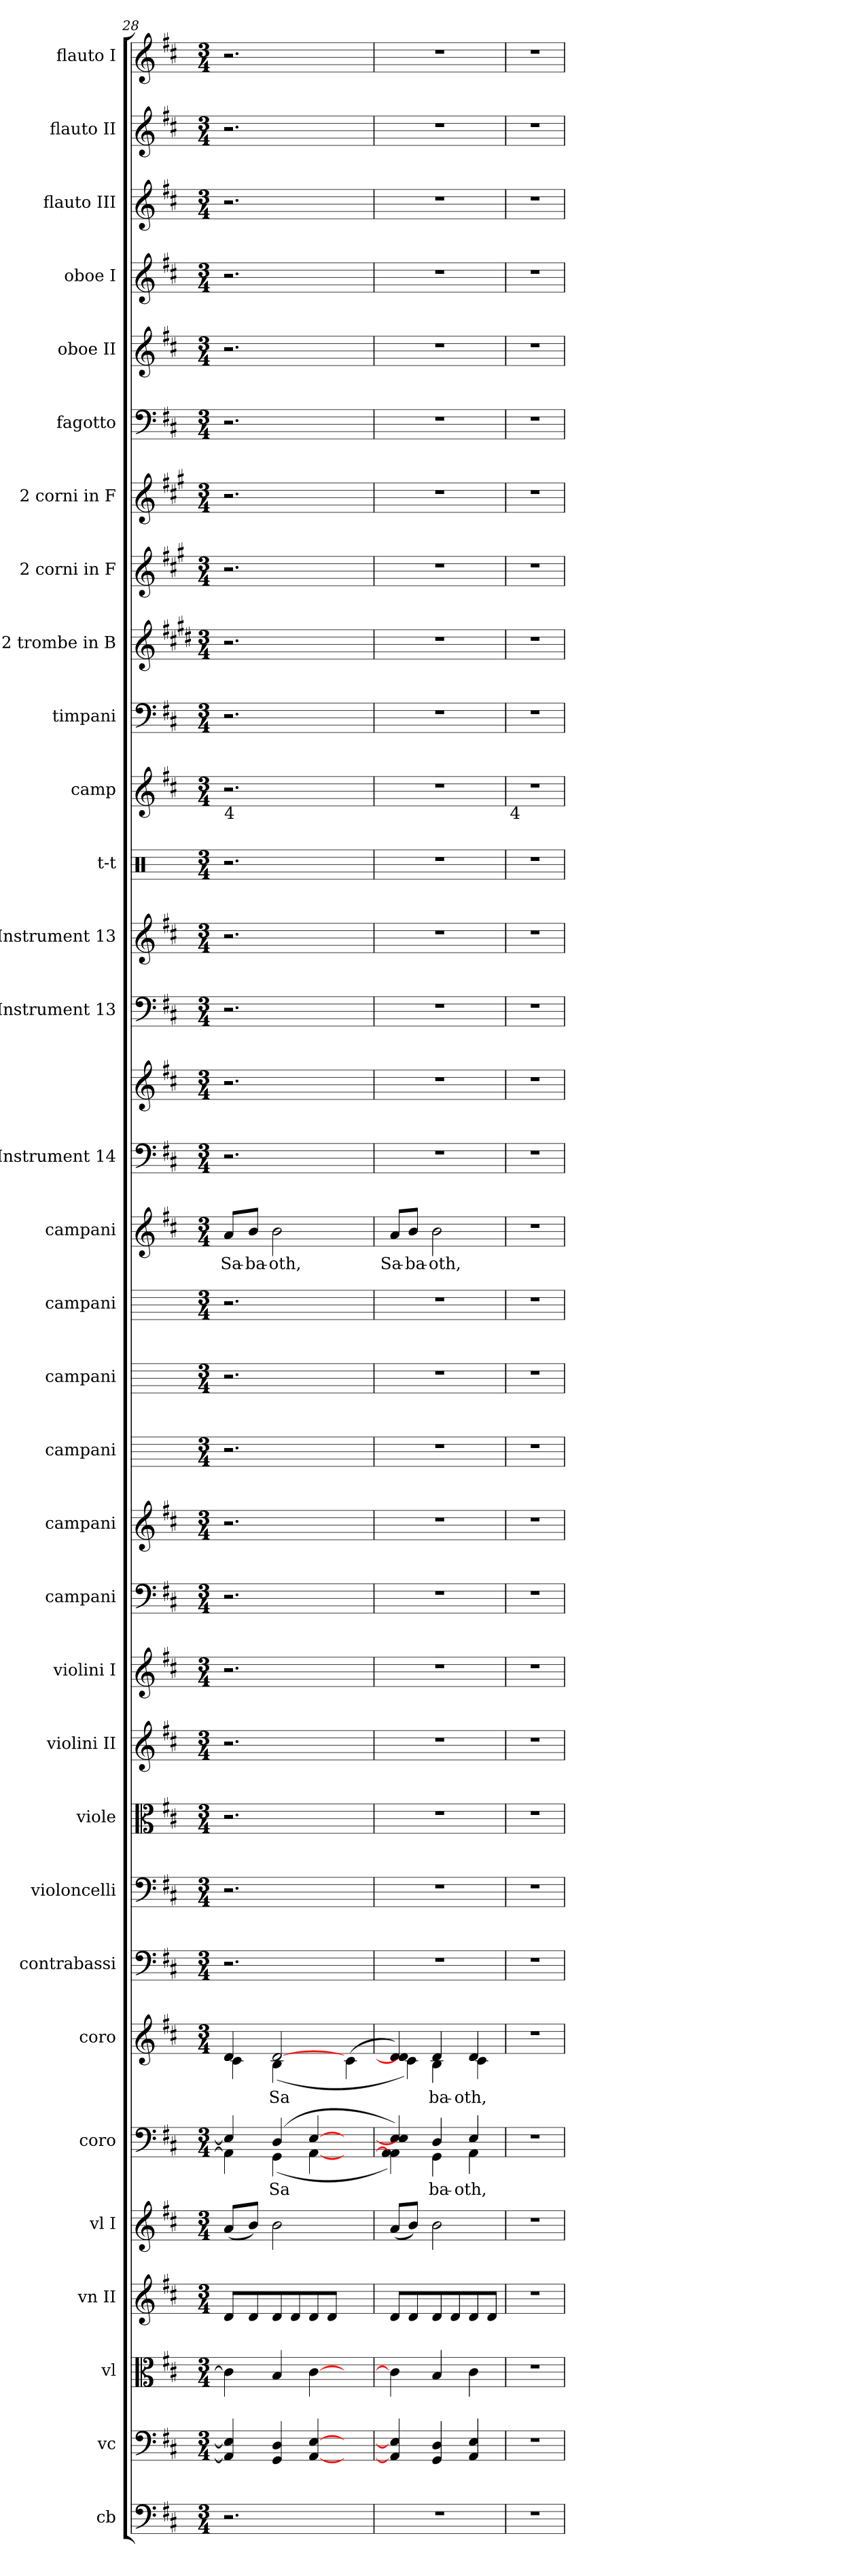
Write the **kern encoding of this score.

**kern	**kern	**kern	**kern	**kern	**kern	**text	**kern	**text	**kern	**kern	**kern	**kern	**kern	**kern	**kern	**kern	**kern	**kern	**kern	**text	**kern	**kern	**kern	**kern	**kern	**kern	**kern	**kern	**kern	**kern	**kern	**kern	**kern	**kern	**kern	**kern
*part33	*part32	*part31	*part30	*part29	*part28	*part28	*part27	*part27	*part26	*part25	*part24	*part23	*part22	*part21	*part20	*part19	*part18	*part17	*part16	*part16	*part15	*part15	*part14	*part13	*part12	*part11	*part10	*part9	*part8	*part7	*part6	*part5	*part4	*part3	*part2	*part1
*staff34	*staff33	*staff32	*staff31	*staff30	*staff29	*staff29	*staff28	*staff28	*staff27	*staff26	*staff25	*staff24	*staff23	*staff22	*staff21	*staff20	*staff19	*staff18	*staff17	*staff17	*staff16	*staff15	*staff14	*staff13	*staff12	*staff11	*staff10	*staff9	*staff8	*staff7	*staff6	*staff5	*staff4	*staff3	*staff2	*staff1
*I"cb	*I"vc	*I"vl	*I"vn II	*I"vl I	*I"coro	*	*I"coro	*	*I"contrabassi	*I"violoncelli	*I"viole	*I"violini II	*I"violini I	*I"campani	*I"campani	*I"campani	*I"campani	*I"campani	*I"campani	*	*I"Instrument 14	*	*I"Instrument 13	*I"Instrument 13	*I"t-t	*I"camp	*I"timpani	*I"2 trombe  in B	*I"2 corni  in F	*I"2 corni  in F	*I"fagotto	*I"oboe II	*I"oboe I	*I"flauto III	*I"flauto II	*I"flauto I
*I'cb	*I'vc	*I'vl	*I'vn II	*I'vl I	*	*	*	*	*I'cb	*I'vc	*I'vl	*I'vn II	*I'vl I	*	*	*	*	*	*	*	*	*	*	*	*I't-t	*I'camp	*I'timp	*I'trb	*	*	*I'fag	*I'ob II	*I'ob I	*I'fl III	*I'fl II	*I'fl I
*clefF4	*clefF4	*clefC3	*clefG2	*clefG2	*clefF4	*	*clefG2	*	*clefF4	*clefF4	*clefC3	*clefG2	*clefG2	*clefF4	*clefG2	*	*	*	*clefG2	*	*clefF4	*clefG2	*clefF4	*clefG2	*clefX	*clefG2	*clefF4	*clefG2	*clefG2	*clefG2	*clefF4	*clefG2	*clefG2	*clefG2	*clefG2	*clefG2
*	*	*	*	*	*	*	*	*	*ITrd7c12	*	*	*	*	*	*	*	*	*	*	*	*	*	*	*	*ITrd-1c-2	*	*	*ITrd1c2	*ITrd-3c-5	*ITrd-3c-5	*	*	*	*	*	*
*k[f#c#]	*k[f#c#]	*k[f#c#]	*k[f#c#]	*k[f#c#]	*k[f#c#]	*	*k[f#c#]	*	*k[f#c#]	*k[f#c#]	*k[f#c#]	*k[f#c#]	*k[f#c#]	*k[f#c#]	*k[f#c#]	*k[]	*k[]	*k[]	*k[f#c#]	*	*k[f#c#]	*k[f#c#]	*k[f#c#]	*k[f#c#]	*	*k[f#c#]	*k[f#c#]	*k[f#c#]	*k[f#c#]	*k[f#c#]	*k[f#c#]	*k[f#c#]	*k[f#c#]	*k[f#c#]	*k[f#c#]	*k[f#c#]
*D:	*D:	*D:	*D:	*D:	*D:	*	*D:	*	*D:	*D:	*D:	*D:	*D:	*D:	*D:	*C:	*C:	*C:	*D:	*	*D:	*D:	*D:	*D:	*	*D:	*D:	*D:	*D:	*D:	*D:	*D:	*D:	*D:	*D:	*D:
*M3/4	*M3/4	*M3/4	*M3/4	*M3/4	*M3/4	*	*M3/4	*	*M3/4	*M3/4	*M3/4	*M3/4	*M3/4	*M3/4	*M3/4	*M3/4	*M3/4	*M3/4	*M3/4	*	*M3/4	*M3/4	*M3/4	*M3/4	*M3/4	*M3/4	*M3/4	*M3/4	*M3/4	*M3/4	*M3/4	*M3/4	*M3/4	*M3/4	*M3/4	*M3/4
=28	=28	=28	=28	=28	=28	=28	=28	=28	=28	=28	=28	=28	=28	=28	=28	=28	=28	=28	=28	=28	=28	=28	=28	=28	=28	=28	=28	=28	=28	=28	=28	=28	=28	=28	=28	=28
*	*	*	*	*	*^	*	*	*	*	*	*	*	*	*	*	*	*	*	*	*	*	*	*	*	*	*	*	*	*	*	*	*	*	*	*	*
!	!	!	!	!	!	!	!	!	!	!	!	!	!	!	!	!	!	!	!	!	!	!	!	!	!	!	!LO:TX:b:t=4	!	!	!	!	!	!	!	!	!	!
!	!	!	!	!	!	!	!LO:LY:b:cj	!	!LO:LY:b:cj	!	!	!	!	!	!	!	!	!	!	!	!LO:LY:b:cj	!	!	!	!	!	!	!	!	!	!	!	!	!	!	!	!
*	*	*	*	*	*	*	*	*^	*	*	*	*	*	*	*	*	*	*	*	*	*	*	*	*	*	*	*	*	*	*	*	*	*	*	*	*	*
2.r	4E/] 4AA/]	4c#\]	8d/L	(<8a/L	4E/]	4AA\]	.	4d/	4c#\	.	2.r	2.r	2.r	2.r	2.r	2.r	2.r	2.r	2.r	2.r	8a/L	Sa-	2.r	2.r	2.r	2.r	2.r	2.r	2.r	2.r	2.r	2.r	2.r	2.r	2.r	2.r	2.r	2.r
!	!	!	!	!	!	!	!	!	!	!	!	!	!	!	!	!	!	!	!	!	!	!LO:LY:b:cj	!	!	!	!	!	!	!	!	!	!	!	!	!	!	!	!
.	.	.	8d/	8b/J)	.	.	.	.	.	.	.	.	.	.	.	.	.	.	.	.	8b/J	-ba-	.	.	.	.	.	.	.	.	.	.	.	.	.	.	.	.
!	!	!	!	!	!	!	!LO:LY:b:cj	!	!	!LO:LY:b:cj	!	!	!	!	!	!	!	!	!	!	!	!LO:LY:b:cj	!	!	!	!	!	!	!	!	!	!	!	!	!	!	!	!
.	4D/ 4GG/	4B/	8d/	2b\	(>4D/	(<4GG\	Sa-	[>2d/	(<4B\	Sa-	.	.	.	.	.	.	.	.	.	.	2b\	-oth,	.	.	.	.	.	.	.	.	.	.	.	.	.	.	.	.
.	.	.	8d/	.	.	.	.	.	.	.	.	.	.	.	.	.	.	.	.	.	.	.	.	.	.	.	.	.	.	.	.	.	.	.	.	.	.	.
!	!	!	!	!	!	!	!LO:LY:b:cj	!	!	!	!	!	!	!	!	!	!	!	!	!	!	!	!	!	!	!	!	!	!	!	!	!	!	!	!	!	!	!
.	[>4E/ [<4AA/	[>4c#\	8d/	.	[>4E/	[<4AA\	--	.	2ryy	.	.	.	.	.	.	.	.	.	.	.	.	.	.	.	.	.	.	.	.	.	.	.	.	.	.	.	.	.
.	.	.	8d/J	.	.	.	.	.	.	.	.	.	.	.	.	.	.	.	.	.	.	.	.	.	.	.	.	.	.	.	.	.	.	.	.	.	.	.
!	!	!	!	!	!	!	!	!	!	!LO:LY:b:cj	!	!	!	!	!	!	!	!	!	!	!	!	!	!	!	!	!	!	!	!	!	!	!	!	!	!	!	!
4ryy	4ryy	4ryy	4ryy	4ryy	4ryy	4ryy	.	(<4c#\	.	--	4ryy	4ryy	4ryy	4ryy	4ryy	4ryy	4ryy	4ryy	4ryy	4ryy	4ryy	.	4ryy	4ryy	4ryy	4ryy	4ryy	4ryy	4ryy	4ryy	4ryy	4ryy	4ryy	4ryy	4ryy	4ryy	4ryy	4ryy
!!LO:PB:g=z
=29	=29	=29	=29	=29	=29	=29	=29	=29	=29	=29	=29	=29	=29	=29	=29	=29	=29	=29	=29	=29	=29	=29	=29	=29	=29	=29	=29	=29	=29	=29	=29	=29	=29	=29	=29	=29	=29	=29
!	!	!	!	!	!	!	!LO:LY:b:cj	!	!	!LO:LY:b:cj	!	!	!	!	!	!	!	!	!	!	!	!LO:LY:b:cj	!	!	!	!	!	!	!	!	!	!	!	!	!	!	!	!
2.r	4E/] 4AA/]	4c#\]	8d/L	(<8a/L	4E/ 4E/])	4AA\ 4AA\])	--	4d/ 4d/])	4c#\)	--	2.r	2.r	2.r	2.r	2.r	2.r	2.r	2.r	2.r	2.r	8a/L	Sa-	2.r	2.r	2.r	2.r	2.r	2.r	2.r	2.r	2.r	2.r	2.r	2.r	2.r	2.r	2.r	2.r
!	!	!	!	!	!	!	!	!	!	!	!	!	!	!	!	!	!	!	!	!	!	!LO:LY:b:cj	!	!	!	!	!	!	!	!	!	!	!	!	!	!	!	!
.	.	.	8d/	8b/J)	.	.	.	.	.	.	.	.	.	.	.	.	.	.	.	.	8b/J	-ba-	.	.	.	.	.	.	.	.	.	.	.	.	.	.	.	.
!	!	!	!	!	!	!	!LO:LY:b:cj	!	!	!LO:LY:b:cj	!	!	!	!	!	!	!	!	!	!	!	!LO:LY:b:cj	!	!	!	!	!	!	!	!	!	!	!	!	!	!	!	!
.	4D/ 4GG/	4B/	8d/	2b\	4D/	4GG\	-ba-	4d/	4B\	-ba-	.	.	.	.	.	.	.	.	.	.	2b\	-oth,	.	.	.	.	.	.	.	.	.	.	.	.	.	.	.	.
.	.	.	8d/	.	.	.	.	.	.	.	.	.	.	.	.	.	.	.	.	.	.	.	.	.	.	.	.	.	.	.	.	.	.	.	.	.	.	.
!	!	!	!	!	!	!	!LO:LY:b:cj	!	!	!LO:LY:b:cj	!	!	!	!	!	!	!	!	!	!	!	!	!	!	!	!	!	!	!	!	!	!	!	!	!	!	!	!
.	4E/ 4AA/	4c#\	8d/	.	4E/	4AA\	-oth,	4d/	4c#\	-oth,	.	.	.	.	.	.	.	.	.	.	.	.	.	.	.	.	.	.	.	.	.	.	.	.	.	.	.	.
.	.	.	8d/J	.	.	.	.	.	.	.	.	.	.	.	.	.	.	.	.	.	.	.	.	.	.	.	.	.	.	.	.	.	.	.	.	.	.	.
*	*	*	*	*	*v	*v	*	*	*	*	*	*	*	*	*	*	*	*	*	*	*	*	*	*	*	*	*	*	*	*	*	*	*	*	*	*	*	*
*	*	*	*	*	*	*	*v	*v	*	*	*	*	*	*	*	*	*	*	*	*	*	*	*	*	*	*	*	*	*	*	*	*	*	*	*	*	*
=30!	=30!	=30!	=30!	=30!	=30!	=30!	=30!	=30!	=30!	=30!	=30!	=30!	=30!	=30!	=30!	=30!	=30!	=30!	=30!	=30!	=30!	=30!	=30!	=30!	=30!	=30!	=30!	=30!	=30!	=30!	=30!	=30!	=30!	=30!	=30!	=30!
!	!	!	!	!	!	!	!	!	!	!	!	!	!	!	!	!	!	!	!	!	!	!	!	!	!	!LO:TX:b:t=4	!	!	!	!	!	!	!	!	!	!
2.r	2.r	2.r	2.r	2.r	2.r	.	2.r	.	2.r	2.r	2.r	2.r	2.r	2.r	2.r	2.r	2.r	2.r	2.r	.	2.r	2.r	2.r	2.r	2.r	2.r	2.r	2.r	2.r	2.r	2.r	2.r	2.r	2.r	2.r	2.r
=	=	=	=	=	=	=	=	=	=	=	=	=	=	=	=	=	=	=	=	=	=	=	=	=	=	=	=	=	=	=	=	=	=	=	=	=
*-	*-	*-	*-	*-	*-	*-	*-	*-	*-	*-	*-	*-	*-	*-	*-	*-	*-	*-	*-	*-	*-	*-	*-	*-	*-	*-	*-	*-	*-	*-	*-	*-	*-	*-	*-	*-
